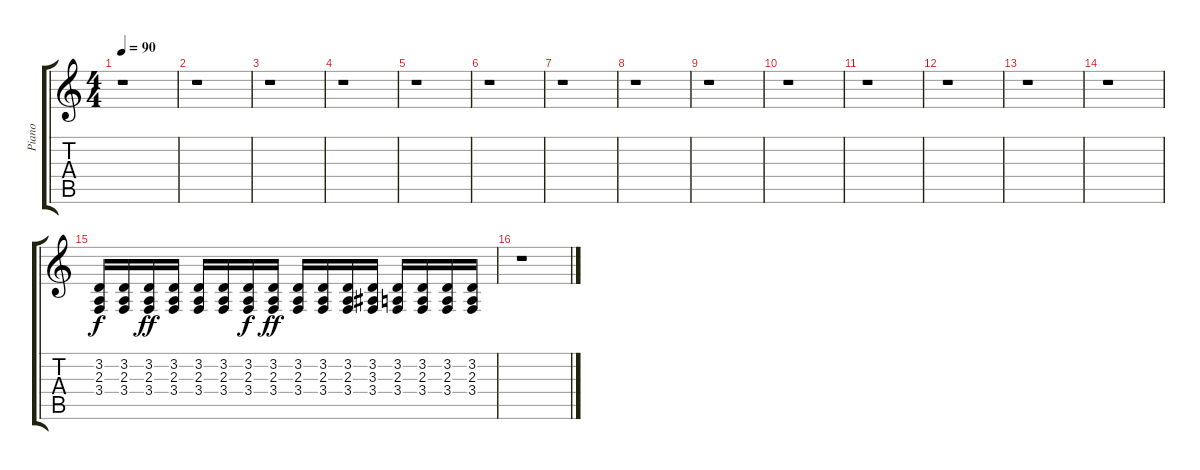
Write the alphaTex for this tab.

\track ("Piano" "Piano") {instrument pad1newage}
\staff {score tabs}
\tuning (E4 B3 G3 D3 A2 E2) {hide}
\ts (4 4)
\tempo 90
\clef g2
\ks c
r.1{dy f instrument pad1newage} |
r.1 |
r.1 |
r.1 |
r.1 |
r.1 |
r.1 |
r.1 |
r.1 |
r.1 |
r.1 |
r.1 |
r.1 |
r.1 |
(3.2 2.3 3.4).16 (3.2 2.3 3.4).16 (3.2 2.3 3.4).16{dy ff} (3.2 2.3 3.4).16 (3.2 2.3 3.4).16 (3.2 2.3 3.4).16 (3.2 2.3 3.4).16{dy f} (3.2 2.3 3.4).16{dy ff} (3.2 2.3 3.4).16 (3.2 2.3 3.4).16 (3.2 2.3 3.4).16 (3.2 3.3 3.4).16 (3.2 2.3 3.4).16 (3.2 2.3 3.4).16 (3.2 2.3 3.4).16 (3.2 2.3 3.4).16 |
r.1
